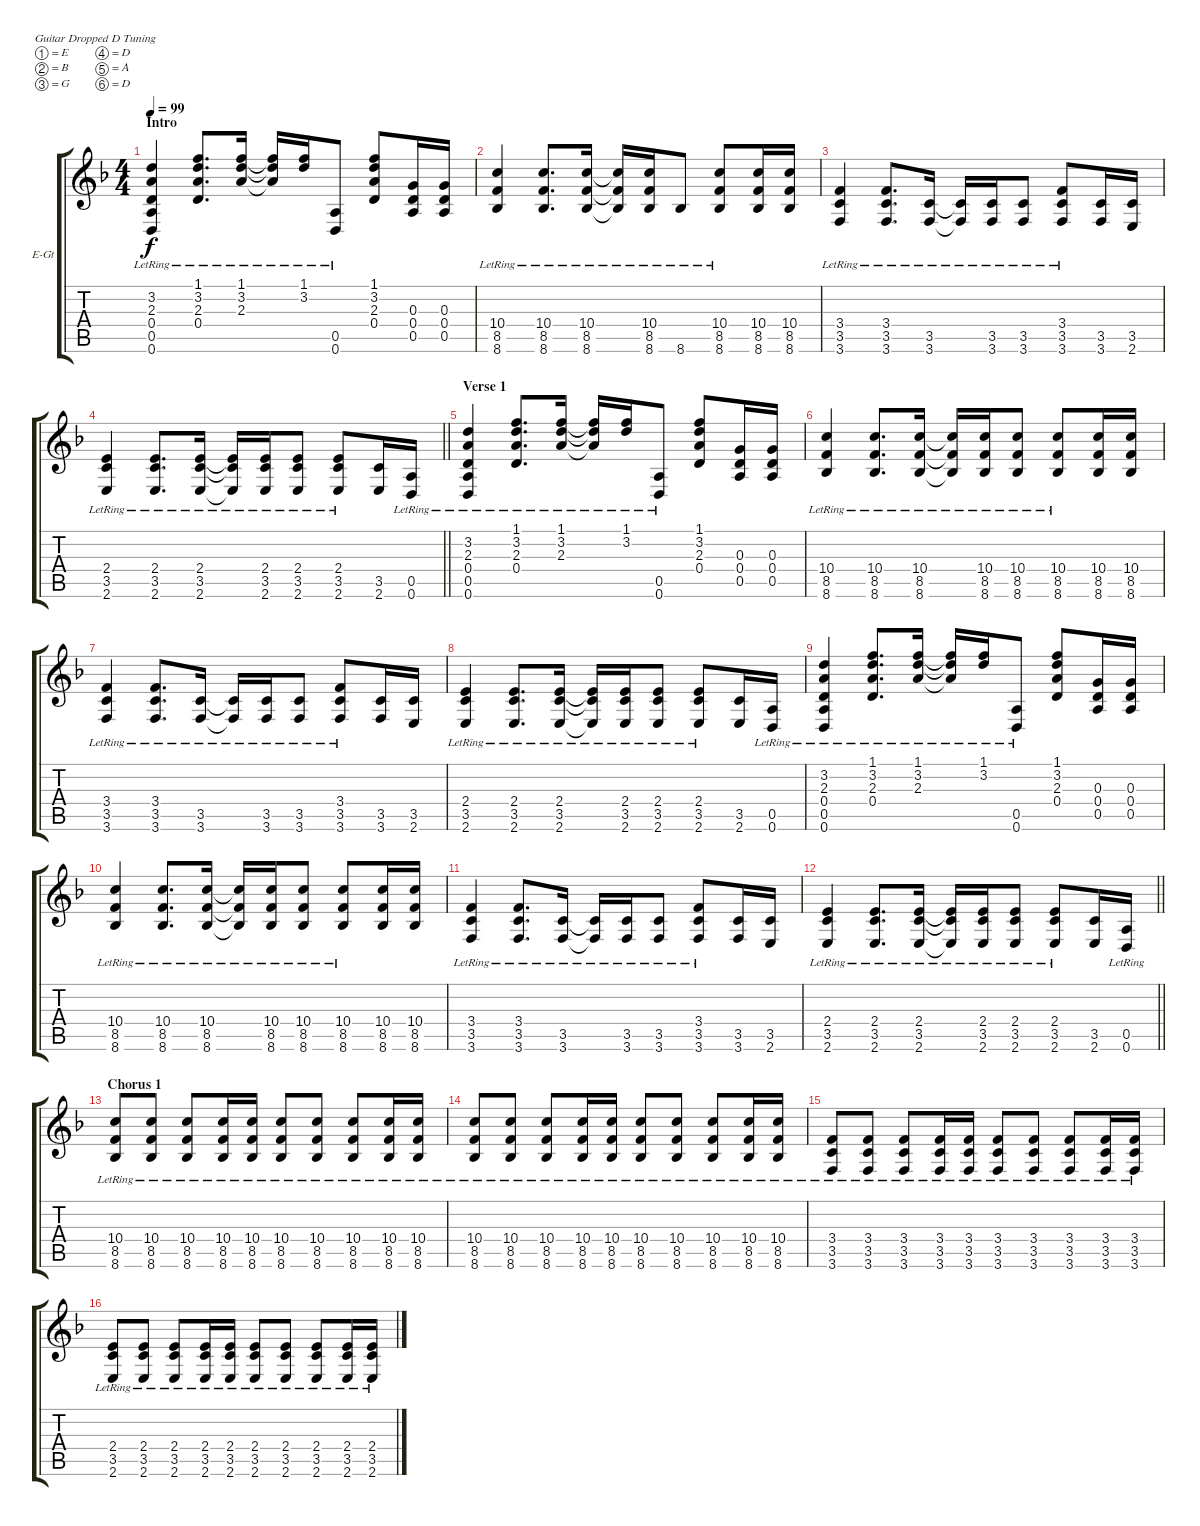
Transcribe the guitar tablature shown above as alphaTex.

\bracketExtendMode groupsimilarinstruments
\firstSystemTrackNameOrientation horizontal
\otherSystemsTrackNameOrientation horizontal
\track ("Deryck Whibley - Guitar 1 (rhythm)" "E-Gt") {instrument electricguitarclean}
\staff {score tabs}
\tuning (E4 B3 G3 D3 A2 D2)
\ts (4 4)
\beaming (8 2 2 2 2)
\section ("" "Intro")
\tempo 99
\clef g2
\ks f
(3.2{lr} 2.3{lr} 0.4{lr} 0.5{lr} 0.6{lr}).4{dy f instrument electricguitarclean} (1.1{lr} 3.2{lr} 2.3{lr} 0.4{lr}).8{d} (1.1{lr} 3.2{lr} 2.3{lr}).16 (1.1{lr t} 3.2{lr t} 2.3{lr t}).16 (1.1{lr} 3.2{lr}).16 (0.5{lr} 0.6{lr}).8 (1.1 3.2 2.3 0.4).8 (0.3 0.4 0.5).16 (0.3 0.4 0.5).16 |
(10.4{lr} 8.5{lr} 8.6{lr}).4 (10.4{lr} 8.5{lr} 8.6{lr}).8{d} (10.4{lr} 8.5{lr} 8.6{lr}).16 (10.4{lr t} 8.5{lr t} 8.6{lr t}).16 (10.4{lr} 8.5{lr} 8.6{lr}).16 8.6{lr}.8 (10.4{lr} 8.5{lr} 8.6{lr}).8 (10.4 8.5 8.6).16 (10.4 8.5 8.6).16 |
(3.4{lr} 3.5{lr} 3.6{lr}).4 (3.4{lr} 3.5{lr} 3.6{lr}).8{d} (3.5{lr} 3.6{lr}).16 (3.5{lr t} 3.6{lr t}).16 (3.5{lr} 3.6{lr}).16 (3.5{lr} 3.6{lr}).8 (3.4{lr} 3.5{lr} 3.6{lr}).8 (3.5 3.6).16 (3.5 2.6).16 |
\barLineRight lightlight
(2.4{lr} 3.5{lr} 2.6{lr}).4 (2.4{lr} 3.5{lr} 2.6{lr}).8{d} (2.4{lr} 3.5{lr} 2.6{lr}).16 (2.4{lr t} 3.5{lr t} 2.6{lr t}).16 (2.4{lr} 3.5{lr} 2.6{lr}).16 (2.4{lr} 3.5{lr} 2.6{lr}).8 (2.4{lr} 3.5{lr} 2.6{lr}).8 (3.5 2.6).16 (0.5{lr} 0.6{lr}).16 |
\section ("" "Verse 1")
(3.2{lr} 2.3{lr} 0.4{lr} 0.5{lr} 0.6{lr}).4 (1.1{lr} 3.2{lr} 2.3{lr} 0.4{lr}).8{d} (1.1{lr} 3.2{lr} 2.3{lr}).16 (1.1{lr t} 3.2{lr t} 2.3{lr t}).16 (1.1{lr} 3.2{lr}).16 (0.5{lr} 0.6{lr}).8 (1.1 3.2 2.3 0.4).8 (0.3 0.4 0.5).16 (0.3 0.4 0.5).16 |
(10.4{lr} 8.5{lr} 8.6{lr}).4 (10.4{lr} 8.5{lr} 8.6{lr}).8{d} (10.4{lr} 8.5{lr} 8.6{lr}).16 (10.4{lr t} 8.5{lr t} 8.6{lr t}).16 (10.4{lr} 8.5{lr} 8.6{lr}).16 (10.4{lr} 8.5{lr} 8.6{lr}).8 (10.4{lr} 8.5{lr} 8.6{lr}).8 (10.4 8.5 8.6).16 (10.4 8.5 8.6).16 |
(3.4{lr} 3.5{lr} 3.6{lr}).4 (3.4{lr} 3.5{lr} 3.6{lr}).8{d} (3.5{lr} 3.6{lr}).16 (3.5{lr t} 3.6{lr t}).16 (3.5{lr} 3.6{lr}).16 (3.5{lr} 3.6{lr}).8 (3.4{lr} 3.5{lr} 3.6{lr}).8 (3.5 3.6).16 (3.5 2.6).16 |
(2.4{lr} 3.5{lr} 2.6{lr}).4 (2.4{lr} 3.5{lr} 2.6{lr}).8{d} (2.4{lr} 3.5{lr} 2.6{lr}).16 (2.4{lr t} 3.5{lr t} 2.6{lr t}).16 (2.4{lr} 3.5{lr} 2.6{lr}).16 (2.4{lr} 3.5{lr} 2.6{lr}).8 (2.4{lr} 3.5{lr} 2.6{lr}).8 (3.5 2.6).16 (0.5{lr} 0.6{lr}).16 |
(3.2{lr} 2.3{lr} 0.4{lr} 0.5{lr} 0.6{lr}).4 (1.1{lr} 3.2{lr} 2.3{lr} 0.4{lr}).8{d} (1.1{lr} 3.2{lr} 2.3{lr}).16 (1.1{lr t} 3.2{lr t} 2.3{lr t}).16 (1.1{lr} 3.2{lr}).16 (0.5{lr} 0.6{lr}).8 (1.1 3.2 2.3 0.4).8 (0.3 0.4 0.5).16 (0.3 0.4 0.5).16 |
(10.4{lr} 8.5{lr} 8.6{lr}).4 (10.4{lr} 8.5{lr} 8.6{lr}).8{d} (10.4{lr} 8.5{lr} 8.6{lr}).16 (10.4{lr t} 8.5{lr t} 8.6{lr t}).16 (10.4{lr} 8.5{lr} 8.6{lr}).16 (10.4{lr} 8.5{lr} 8.6{lr}).8 (10.4{lr} 8.5{lr} 8.6{lr}).8 (10.4 8.5 8.6).16 (10.4 8.5 8.6).16 |
(3.4{lr} 3.5{lr} 3.6{lr}).4 (3.4{lr} 3.5{lr} 3.6{lr}).8{d} (3.5{lr} 3.6{lr}).16 (3.5{lr t} 3.6{lr t}).16 (3.5{lr} 3.6{lr}).16 (3.5{lr} 3.6{lr}).8 (3.4{lr} 3.5{lr} 3.6{lr}).8 (3.5 3.6).16 (3.5 2.6).16 |
\barLineRight lightlight
(2.4{lr} 3.5{lr} 2.6{lr}).4 (2.4{lr} 3.5{lr} 2.6{lr}).8{d} (2.4{lr} 3.5{lr} 2.6{lr}).16 (2.4{lr t} 3.5{lr t} 2.6{lr t}).16 (2.4{lr} 3.5{lr} 2.6{lr}).16 (2.4{lr} 3.5{lr} 2.6{lr}).8 (2.4{lr} 3.5{lr} 2.6{lr}).8 (3.5 2.6).16 (0.5{lr} 0.6{lr}).16 |
\section ("" "Chorus 1")
(10.4{lr} 8.5{lr} 8.6{lr}).8 (10.4{lr} 8.5{lr} 8.6{lr}).8 (10.4{lr} 8.5{lr} 8.6{lr}).8 (10.4{lr} 8.5{lr} 8.6{lr}).16 (10.4{lr} 8.5{lr} 8.6{lr}).16 (10.4{lr} 8.5{lr} 8.6{lr}).8 (10.4{lr} 8.5{lr} 8.6{lr}).8 (10.4{lr} 8.5{lr} 8.6{lr}).8 (10.4{lr} 8.5{lr} 8.6{lr}).16 (10.4{lr} 8.5{lr} 8.6{lr}).16 |
(10.4{lr} 8.5{lr} 8.6{lr}).8 (10.4{lr} 8.5{lr} 8.6{lr}).8 (10.4{lr} 8.5{lr} 8.6{lr}).8 (10.4{lr} 8.5{lr} 8.6{lr}).16 (10.4{lr} 8.5{lr} 8.6{lr}).16 (10.4{lr} 8.5{lr} 8.6{lr}).8 (10.4{lr} 8.5{lr} 8.6{lr}).8 (10.4{lr} 8.5{lr} 8.6{lr}).8 (10.4{lr} 8.5{lr} 8.6{lr}).16 (10.4{lr} 8.5{lr} 8.6{lr}).16 |
(3.4{lr} 3.5{lr} 3.6{lr}).8 (3.4{lr} 3.5{lr} 3.6{lr}).8 (3.4{lr} 3.5{lr} 3.6{lr}).8 (3.4{lr} 3.5{lr} 3.6{lr}).16 (3.4{lr} 3.5{lr} 3.6{lr}).16 (3.4{lr} 3.5{lr} 3.6{lr}).8 (3.4{lr} 3.5{lr} 3.6{lr}).8 (3.4{lr} 3.5{lr} 3.6{lr}).8 (3.4{lr} 3.5{lr} 3.6{lr}).16 (3.4{lr} 3.5{lr} 3.6{lr}).16 |
(2.4{lr} 3.5{lr} 2.6{lr}).8 (2.4{lr} 3.5{lr} 2.6{lr}).8 (2.4{lr} 3.5{lr} 2.6{lr}).8 (2.4{lr} 3.5{lr} 2.6{lr}).16 (2.4{lr} 3.5{lr} 2.6{lr}).16 (2.4{lr} 3.5{lr} 2.6{lr}).8 (2.4{lr} 3.5{lr} 2.6{lr}).8 (2.4{lr} 3.5{lr} 2.6{lr}).8 (2.4{lr} 3.5{lr} 2.6{lr}).16 (2.4{lr} 3.5{lr} 2.6{lr}).16
